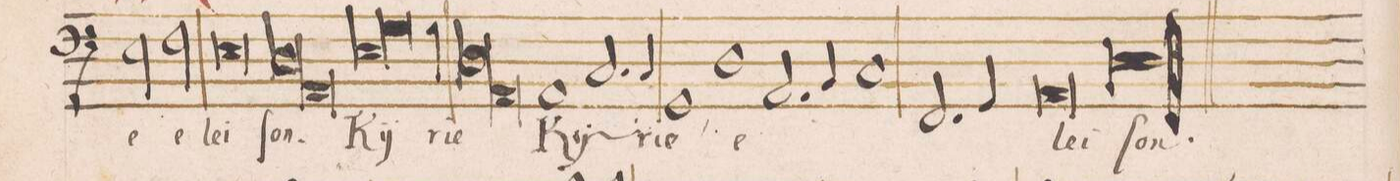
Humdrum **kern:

**kern	**text
*I"BASSVS	*
*clefF4	*
*k[]	*
*met(C|)	*
*M2/1	*
2E\	-e
2F\	e-
0E	-lei-
=80-	=80-
*lig	*
1D	-ſon
=81-	=81-
1AA	Kÿ-
*Xlig	*
*lig	*
*col	*
1E	.
=82-	=82-
2.G\	.
*Xlig	*
*Xcol	*
4G\	-ri-
*lig	*
1D	-e
=83-	=83-
1AA	.
*Xlig	*
1AA	Kÿ-
=84-	=84-
2.C/	.
4C/	-ri-
1GG,>	-e
=85-	=85-
1D	e-
2.AA/	.
4BB/	.
=86-	=86-
1C	.
2.FF/	.
4GG/	.
=87-	=87-
0AA	-lei-
=88-	=88-
00D\	-ſon.
==	==
*-	*-
